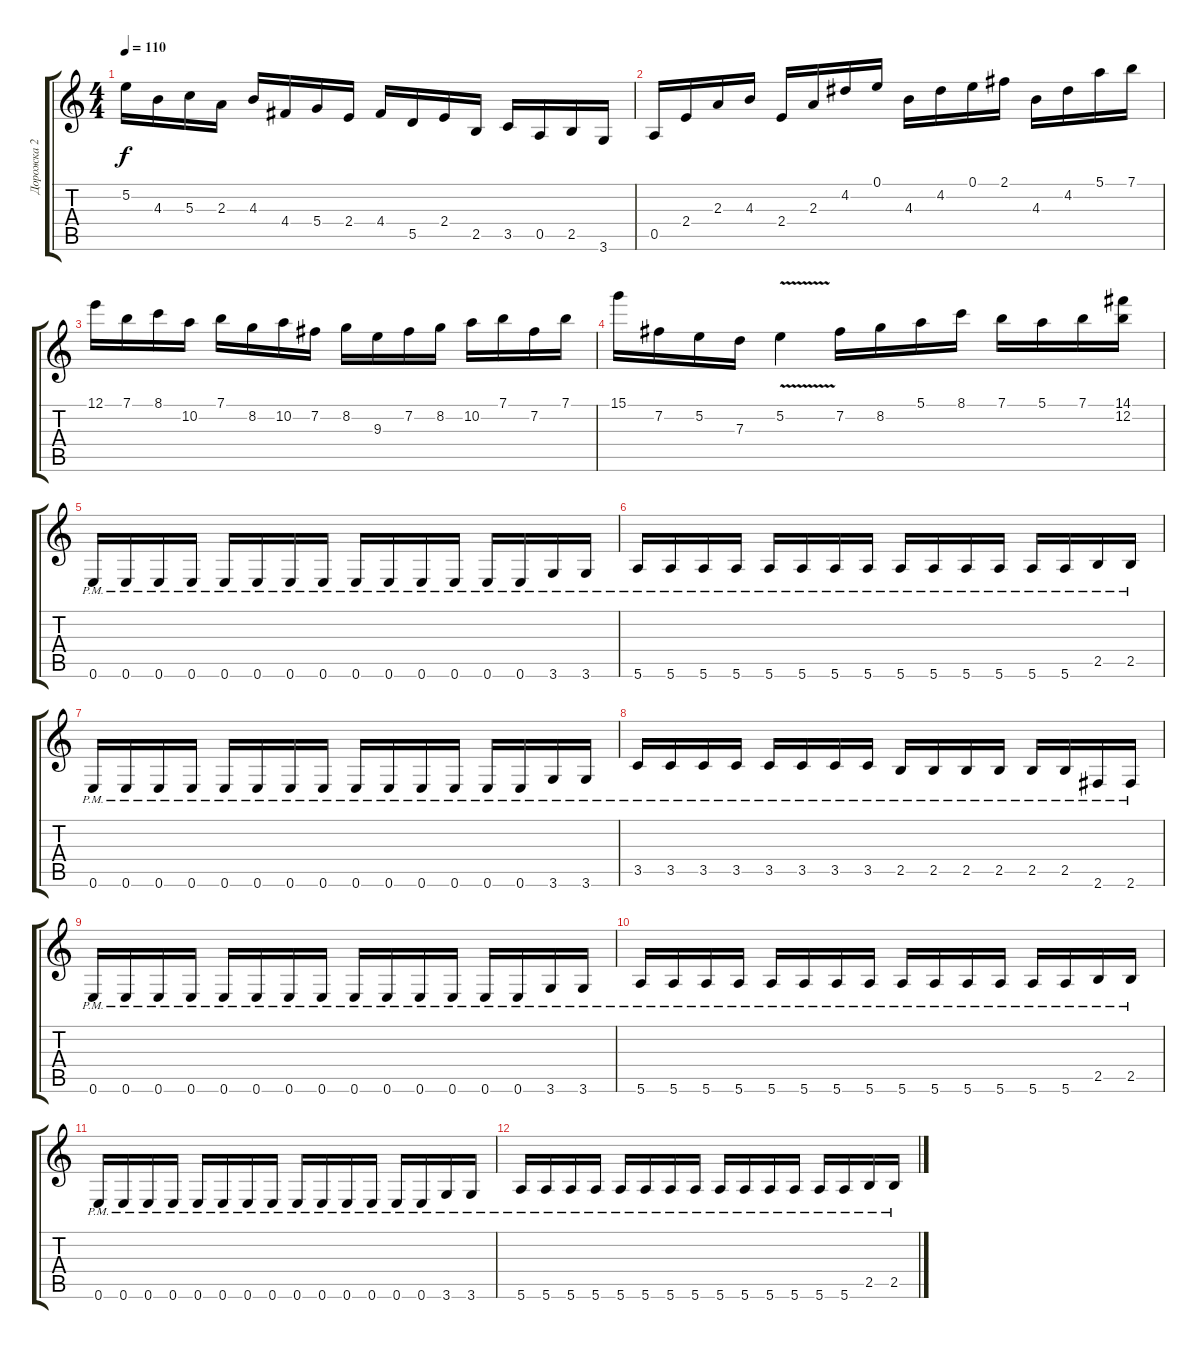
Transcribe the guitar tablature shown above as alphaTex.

\track ("Дорожка 2" "Дорожка 2") {instrument distortionguitar}
\staff {score tabs}
\tuning (E4 B3 G3 D3 A2 E2) {hide}
\ts (4 4)
\tempo 110
\clef g2
\ks c
5.2.16{dy f} 4.3.16 5.3.16 2.3.16 4.3.16 4.4.16 5.4.16 2.4.16 4.4.16 5.5.16 2.4.16 2.5.16 3.5.16 0.5.16 2.5.16 3.6.16 |
0.5.16 2.4.16 2.3.16 4.3.16 2.4.16 2.3.16 4.2.16 0.1.16 4.3.16 4.2.16 0.1.16 2.1.16 4.3.16 4.2.16 5.1.16 7.1.16 |
12.1.16 7.1.16 8.1.16 10.2.16 7.1.16 8.2.16 10.2.16 7.2.16 8.2.16 9.3.16 7.2.16 8.2.16 10.2.16 7.1.16 7.2.16 7.1.16 |
15.1.16 7.2.16 5.2.16 7.3.16 5.2{v}.4 7.2.16 8.2.16 5.1.16 8.1.16 7.1.16 5.1.16 7.1.16 (14.1 12.2).16 |
0.6{pm}.16 0.6{pm}.16 0.6{pm}.16 0.6{pm}.16 0.6{pm}.16 0.6{pm}.16 0.6{pm}.16 0.6{pm}.16 0.6{pm}.16 0.6{pm}.16 0.6{pm}.16 0.6{pm}.16 0.6{pm}.16 0.6{pm}.16 3.6{pm}.16 3.6{pm}.16 |
5.6{pm}.16 5.6{pm}.16 5.6{pm}.16 5.6{pm}.16 5.6{pm}.16 5.6{pm}.16 5.6{pm}.16 5.6{pm}.16 5.6{pm}.16 5.6{pm}.16 5.6{pm}.16 5.6{pm}.16 5.6{pm}.16 5.6{pm}.16 2.5{pm}.16 2.5{pm}.16 |
0.6{pm}.16 0.6{pm}.16 0.6{pm}.16 0.6{pm}.16 0.6{pm}.16 0.6{pm}.16 0.6{pm}.16 0.6{pm}.16 0.6{pm}.16 0.6{pm}.16 0.6{pm}.16 0.6{pm}.16 0.6{pm}.16 0.6{pm}.16 3.6{pm}.16 3.6{pm}.16 |
3.5{pm}.16 3.5{pm}.16 3.5{pm}.16 3.5{pm}.16 3.5{pm}.16 3.5{pm}.16 3.5{pm}.16 3.5{pm}.16 2.5{pm}.16 2.5{pm}.16 2.5{pm}.16 2.5{pm}.16 2.5{pm}.16 2.5{pm}.16 2.6{pm}.16 2.6{pm}.16 |
0.6{pm}.16 0.6{pm}.16 0.6{pm}.16 0.6{pm}.16 0.6{pm}.16 0.6{pm}.16 0.6{pm}.16 0.6{pm}.16 0.6{pm}.16 0.6{pm}.16 0.6{pm}.16 0.6{pm}.16 0.6{pm}.16 0.6{pm}.16 3.6{pm}.16 3.6{pm}.16 |
5.6{pm}.16 5.6{pm}.16 5.6{pm}.16 5.6{pm}.16 5.6{pm}.16 5.6{pm}.16 5.6{pm}.16 5.6{pm}.16 5.6{pm}.16 5.6{pm}.16 5.6{pm}.16 5.6{pm}.16 5.6{pm}.16 5.6{pm}.16 2.5{pm}.16 2.5{pm}.16 |
0.6{pm}.16 0.6{pm}.16 0.6{pm}.16 0.6{pm}.16 0.6{pm}.16 0.6{pm}.16 0.6{pm}.16 0.6{pm}.16 0.6{pm}.16 0.6{pm}.16 0.6{pm}.16 0.6{pm}.16 0.6{pm}.16 0.6{pm}.16 3.6{pm}.16 3.6{pm}.16 |
5.6{pm}.16 5.6{pm}.16 5.6{pm}.16 5.6{pm}.16 5.6{pm}.16 5.6{pm}.16 5.6{pm}.16 5.6{pm}.16 5.6{pm}.16 5.6{pm}.16 5.6{pm}.16 5.6{pm}.16 5.6{pm}.16 5.6{pm}.16 2.5{pm}.16 2.5{pm}.16
